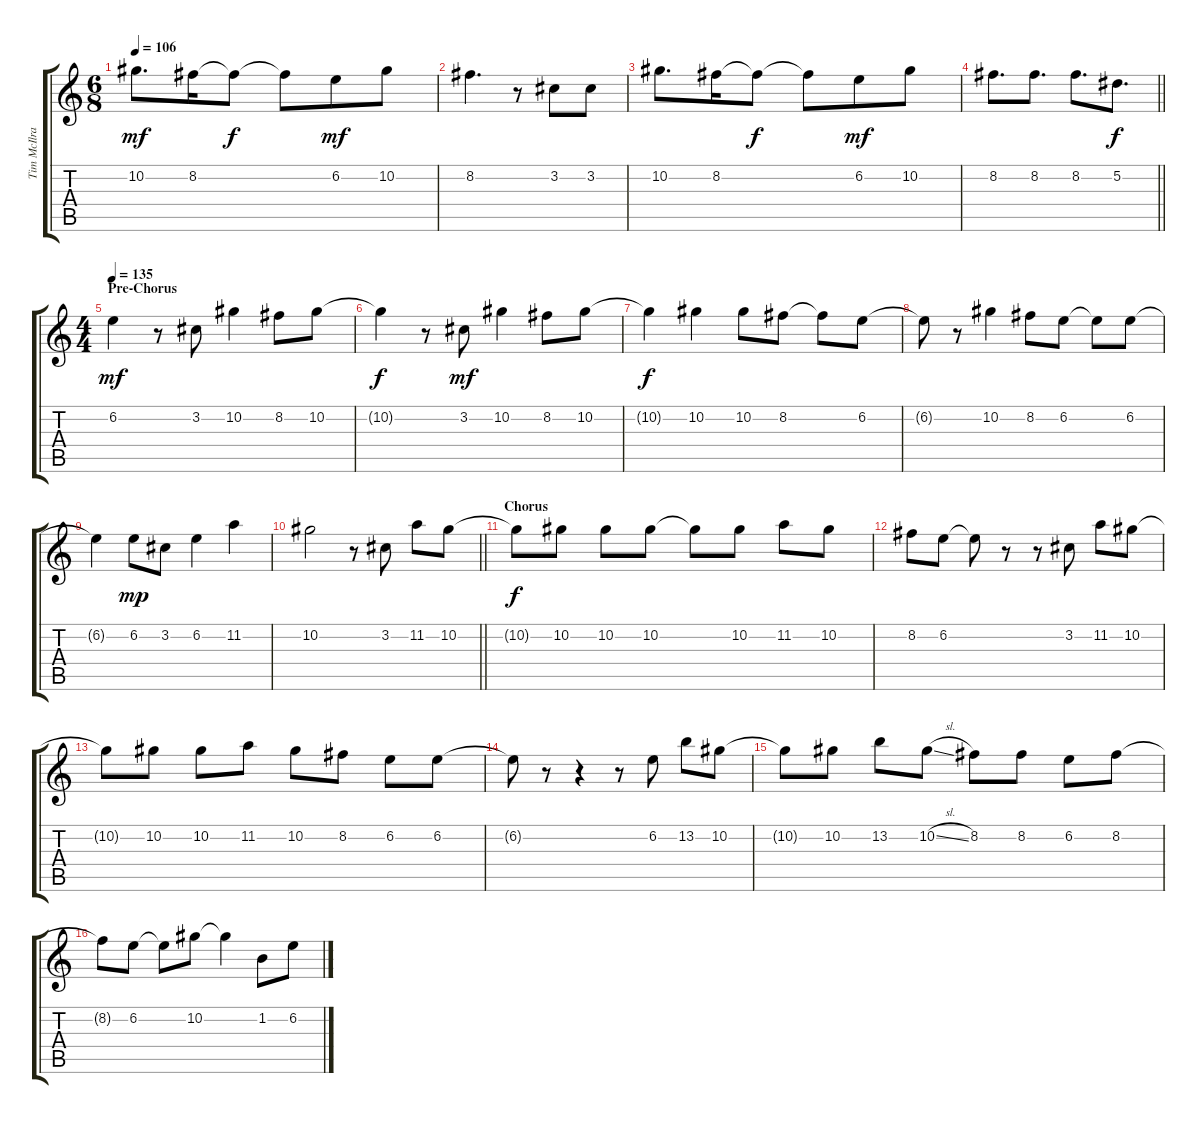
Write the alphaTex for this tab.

\track ("Tim McIlrath - Vocals" "Tim McIlra") {instrument distortionguitar}
\staff {score tabs}
\tuning (Eb4 Bb3 Gb3 Db3 Ab2 Eb2) {hide}
\ts (6 8)
\tempo 106
\clef g2
\ks c
10.2.8{d dy mf} 8.2.16 8.2{t}.8{dy f} 8.2{t}.8 6.2.8{dy mf} 10.2.8 |
8.2.4{d} r.8 3.2.8 3.2.8 |
10.2.8{d} 8.2.16 8.2{t}.8{dy f} 8.2{t}.8 6.2.8{dy mf} 10.2.8 |
\barLineRight lightlight
8.2.8{d} 8.2.8{d} 8.2.8{d} 5.2.8{d dy f} |
\ts (4 4)
\section ("" "Pre-Chorus")
\tempo 135
6.2.4{dy mf} r.8 3.2.8 10.2.4 8.2.8 10.2.8 |
10.2{t}.4{dy f} r.8 3.2.8{dy mf} 10.2.4 8.2.8 10.2.8 |
10.2{t}.4{dy f} 10.2.4 10.2.8 8.2.8 8.2{t}.8 6.2.8 |
6.2{t}.8 r.8 10.2.4 8.2.8 6.2.8 6.2{t}.8 6.2.8 |
6.2{t}.4 6.2.8{dy mp} 3.2.8 6.2.4 11.2.4 |
\barLineRight lightlight
10.2.2 r.8 3.2.8 11.2.8 10.2.8 |
\section ("" "Chorus")
10.2{t}.8{dy f} 10.2.8 10.2.8 10.2.8 10.2{t}.8 10.2.8 11.2.8 10.2.8 |
8.2.8 6.2.8 6.2{t}.8 r.8 r.8 3.2.8 11.2.8 10.2.8 |
10.2{t}.8 10.2.8 10.2.8 11.2.8 10.2.8 8.2.8 6.2.8 6.2.8 |
6.2{t}.8 r.8 r.4 r.8 6.2.8 13.2.8 10.2.8 |
10.2{t}.8 10.2.8 13.2.8 10.2{sl}.8 8.2.8 8.2.8 6.2.8 8.2.8 |
8.2{t}.8 6.2.8 6.2{t}.8 10.2.8 10.2{t}.4 1.2.8 6.2.8
